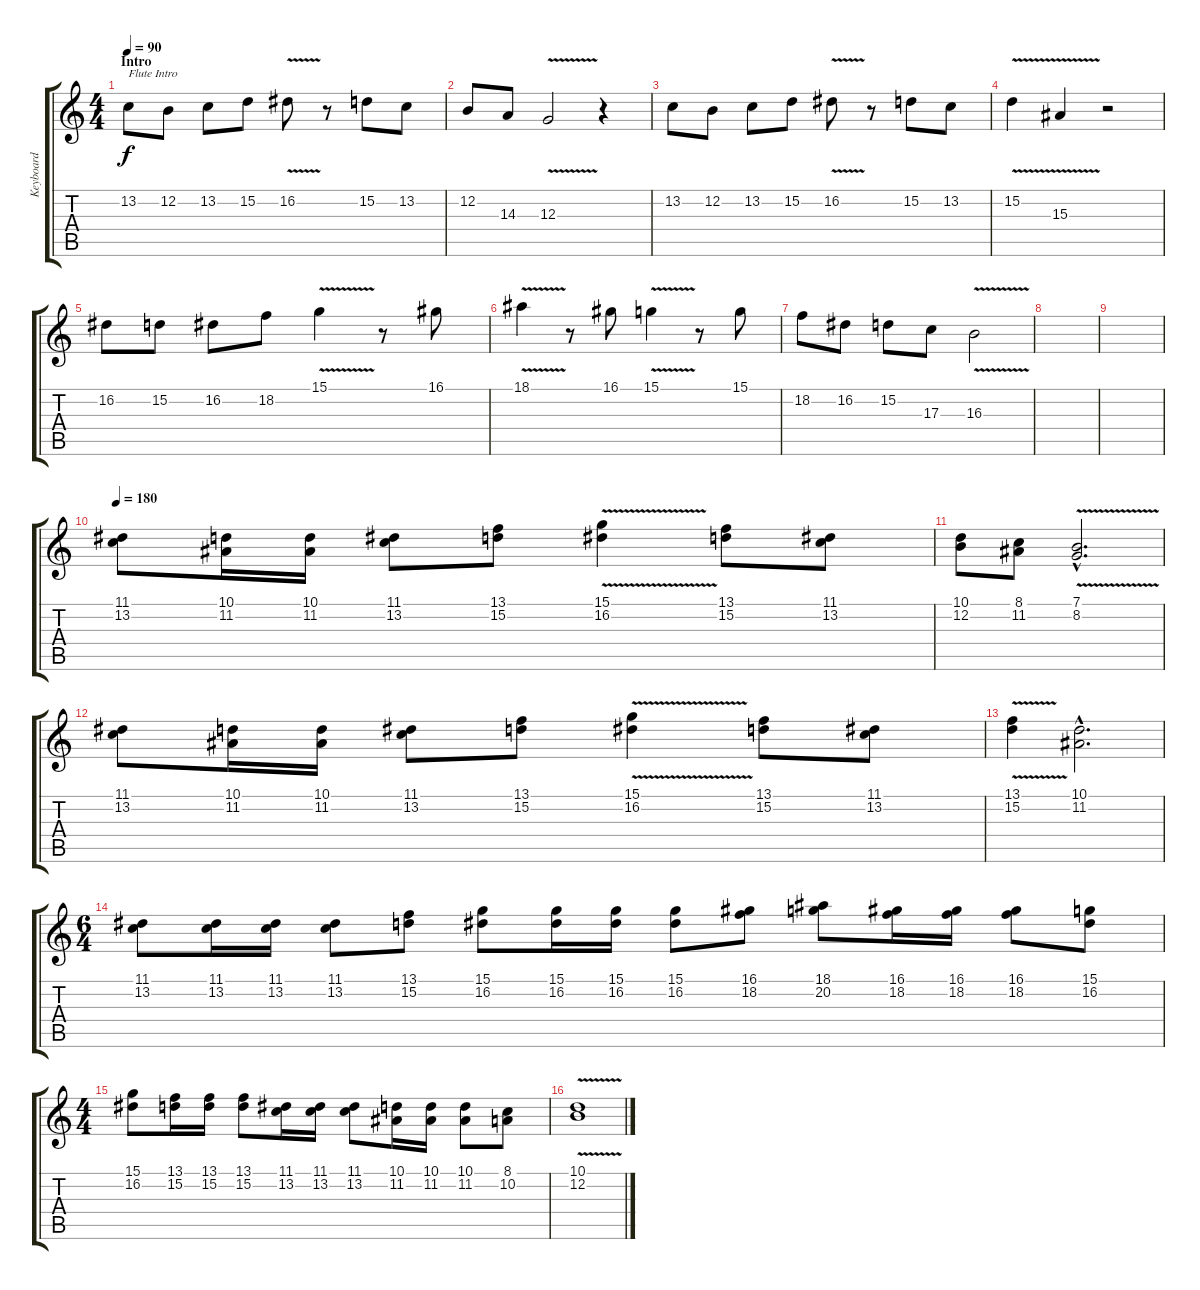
\track ("Keyboard" "Keyboard") {instrument brasssection}
\staff {score tabs}
\tuning (E4 B3 G3 D3 A2 E2) {hide}
\ts (4 4)
\section ("" "Intro")
\tempo 90
\clef g2
\ks c
13.2.8{txt "Flute Intro" dy f instrument flute} 12.2.8 13.2.8 15.2.8 16.2{v}.8 r.8 15.2.8 13.2.8 |
12.2.8 14.3.8 12.3{v}.2 r.4 |
13.2.8 12.2.8 13.2.8 15.2.8 16.2{v}.8 r.8 15.2.8 13.2.8 |
15.2{v}.4 15.3{v}.4 r.2 |
16.2.8 15.2.8 16.2.8 18.2.8 15.1{v}.4 r.8 16.1.8 |
18.1{v}.4 r.8 16.1.8 15.1{v}.4 r.8 15.1.8 |
18.2.8 16.2.8 15.2.8 17.3.8 16.3{v}.2 |
|
|
\tempo 180
(11.1 13.2).8{instrument brasssection} (10.1 11.2).16 (10.1 11.2).16 (11.1 13.2).8 (13.1 15.2).8 (15.1{v} 16.2).4 (13.1 15.2).8 (11.1 13.2).8 |
(10.1 12.2).8 (8.1 11.2).8 (7.1{v hac} 8.2{hac}).2{d} |
(11.1 13.2).8 (10.1 11.2).16 (10.1 11.2).16 (11.1 13.2).8 (13.1 15.2).8 (15.1{v} 16.2).4 (13.1 15.2).8 (11.1 13.2).8 |
(13.1{v} 15.2).4 (10.1{hac} 11.2{hac}).2{d} |
\ts (6 4)
(11.1 13.2).8 (11.1 13.2).16 (11.1 13.2).16 (11.1 13.2).8 (13.1 15.2).8 (15.1 16.2).8 (15.1 16.2).16 (15.1 16.2).16 (15.1 16.2).8 (16.1 18.2).8 (18.1 20.2).8 (16.1 18.2).16 (16.1 18.2).16 (16.1 18.2).8 (15.1 16.2).8 |
\ts (4 4)
(15.1 16.2).8 (13.1 15.2).16 (13.1 15.2).16 (13.1 15.2).8 (11.1 13.2).16 (11.1 13.2).16 (11.1 13.2).8 (10.1 11.2).16 (10.1 11.2).16 (10.1 11.2).8 (8.1 10.2).8 |
(10.1{v} 12.2).1
